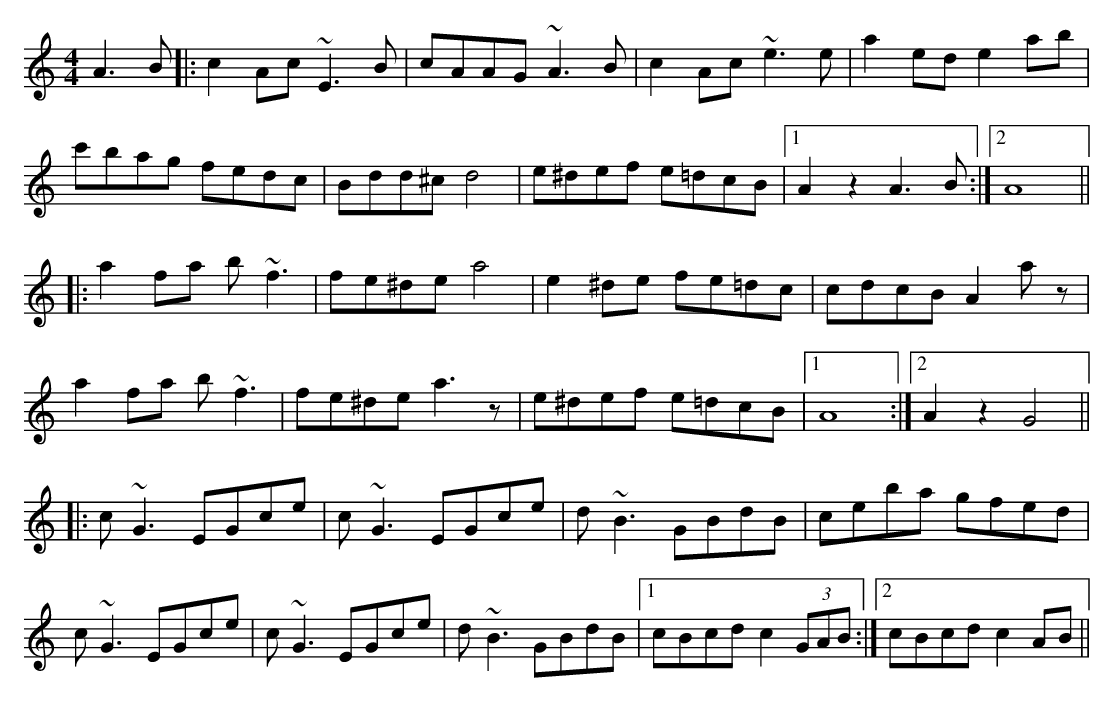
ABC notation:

X:1
M:4/4
K:Amin
A3B|:c2Ac ~E3B|cAAG ~A3B|c2Ac ~e3e|a2ed e2ab|
c'bag fedc|Bdd^c d4|e^def e=dcB|1 A2z2 A3B:|2 A8||
|:a2fa b~f3|fe^de a4|e2^de fe=dc|cdcB A2az|
a2fa b~f3|fe^de a3z|e^def e=dcB|1 A8:|2 A2z2 G4||
|:c~G3 EGce|c~G3 EGce|d~B3 GBdB|ceba gfed|
c~G3 EGce|c~G3 EGce|d~B3 GBdB|1 cBcd c2(3GAB:|2 cBcd c2AB||
